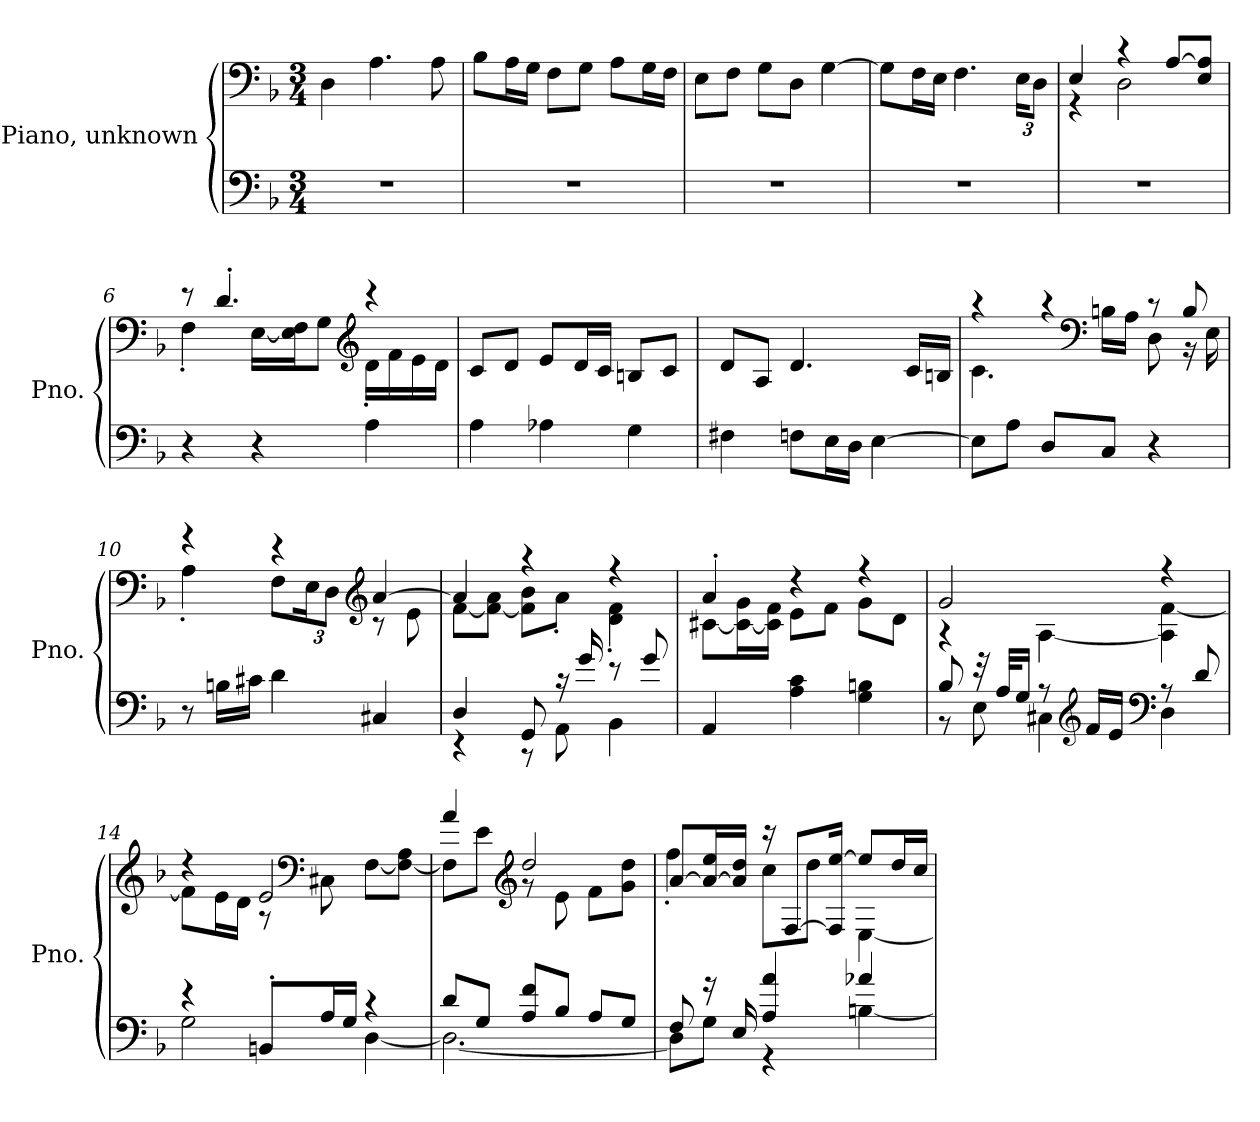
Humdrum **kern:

**kern	**kern
*part1	*part1
*staff2	*staff1
*I"Piano, unknown	*
*I'Pno.	*
*clefF4	*clefF4
*k[b-]	*k[b-]
*M3/4	*M3/4
*MM87	*MM87
=1	=1
2.r	4D\
.	4.A\
.	8A\
=2	=2
2.r	8B-\L
.	16A\L
.	16G\JJ
.	8F\L
.	8G\J
.	8A\L
.	16G\L
.	16F\JJ
=3	=3
2.r	8E\L
.	8F\J
.	8G\L
.	8D\J
.	[4G\
=4	=4
2.r	8G\L]
.	16F\L
.	16E\JJ
.	4.F\
*	*Xbrackettup
.	24E\KL
.	12D\J
=5	=5
*	*^
2.r	4E/	4r
.	4r	2D\
.	[8A/L	.
.	8E/ 8A/]J	.
=6	=6	=6
4r	8r	4F'\
.	4.d'/	.
4r	.	[16E\LL
.	.	16E\] 16F\J
.	.	8G\J
*	*clefG2	*
4A\	4r	16d'\LL
.	.	16f\
.	.	16e\
.	.	16d\JJ
*	*v	*v
!!LO:LB:g=z
=7	=7
4A\	8c/L
.	8d/J
4A-X\	8e/L
.	16d/L
.	16c/JJ
4G\	8Bn/L
.	8c/J
=8	=8
4F#X\	8d/L
.	8A/J
8Fn\L	4.d/
16E\L	.
16D\JJ	.
[4E\	.
.	16c/LL
.	16Bn/JJ
=9	=9
*	*^
8E\L]	4r	4.c\
8A\J	.	.
8D/L	4r	.
*	*clefF4	*
8C/J	.	16Bn\LL
.	.	16A\JJ
4r	8r	8D\
.	8B/	16r
.	.	16E\
=10	=10	=10
8r	4r	4A'\
16Bn\LL	.	.
16c#X\JJ	.	.
4d\	4r	8F\L
.	.	24E\K
.	.	12D\J
*	*clefG2	*
4C#X/	[4a/	8r
.	.	8e\
!!LO:LB:g=z	!!
=11	=11	=11
*^	*	*
4D/	4r	4a/]	[8f\L
.	.	.	8f\_ 8a\J
8GG/	8r	4r	8f\] 8b-\L
16r	8AA\	.	8a'\J
16g/	.	.	.
8r	4BB-\	4r	4d\' 4f\'
8g/	.	.	.
*v	*v	*	*
=12	=12	=12
4AA/	4a'/	[8c#X\L
.	.	16c#\_ 16g\L
.	.	16c#\] 16f\JJ
4A\ 4c\	4r	8e\L
.	.	8f\J
4G\ 4Bn\	4r	8g\L
.	.	8d\J
=13	=13	=13
*^	*	*
8B-/	8r	2g/	4r
32r	8E\	.	.
32A/KLL	.	.	.
16G/JJ	.	.	.
8r	4C#X\	.	[4A\
*clefG2	*	*	*
16f/LL	.	.	.
16e/JJ	.	.	.
*clefF4	*	*	*
8r	4D\	4r	4A\] [4f\
8d/	.	.	.
!!LO:LB:g=z	!!
=14	=14	=14	=14
4r	2G\	4r	8f\L]
.	.	.	16e\L
.	.	.	16d\JJ
8BBn'/L	.	2e/	8r
*	*	*clefF4	*
16A/L	.	.	8C#X\
16G/JJ	.	.	.
4r	[4D\	.	[8F\L
.	.	.	8F\_ 8A\J
=15	=15	=15	=15
8d/L	2.D\_	4a/	8F\L]
8G/J	.	.	8e\J
*	*	*clefG2	*
8A/ 8f/L	.	2dd/	8r
8B-/J	.	.	8e\
8A/L	.	.	8f\L
8G/J	.	.	8g\ 8dd\J
=16	=16	=16	=16
8F/	8D\L]	[8a/L	4ff'\
16r	8G\J	16a/_ 16ee/L	.
16E/	.	16a/] 16dd/JJ	.
4A/ 4a/	4r	16r	8cc\L
.	.	[8F/L	.
.	.	.	8dd\J
.	.	16F/] [16ee/Jk	.
4a-X/	[4Bn\	8ee/L]	[4E\
.	.	16dd/L	.
.	.	16cc/JJ	.
*v	*v	*	*
*	*v	*v
=	=
*-	*-
